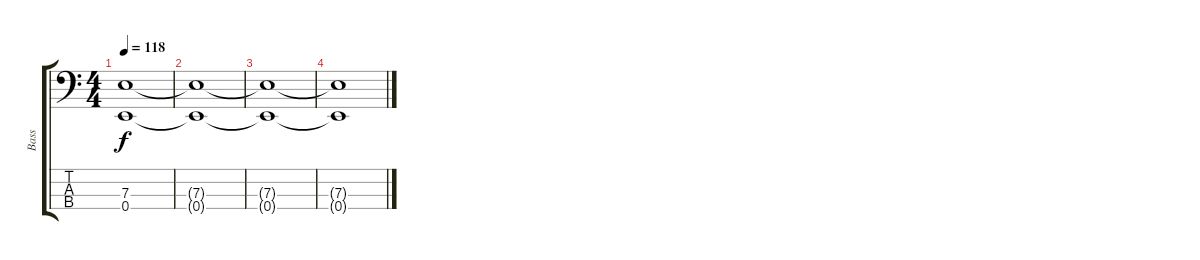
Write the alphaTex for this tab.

\track ("Bass" "Bass") {instrument electricbassfinger}
\staff {score tabs}
\tuning (G2 D2 A1 E1) {hide}
\ts (4 4)
\tempo 118
\clef f4
\ks c
(7.3{t} 0.4{t}).1{dy f} |
(7.3{t} 0.4{t}).1 |
(7.3{t} 0.4{t}).1 |
(7.3{t} 0.4{t}).1
